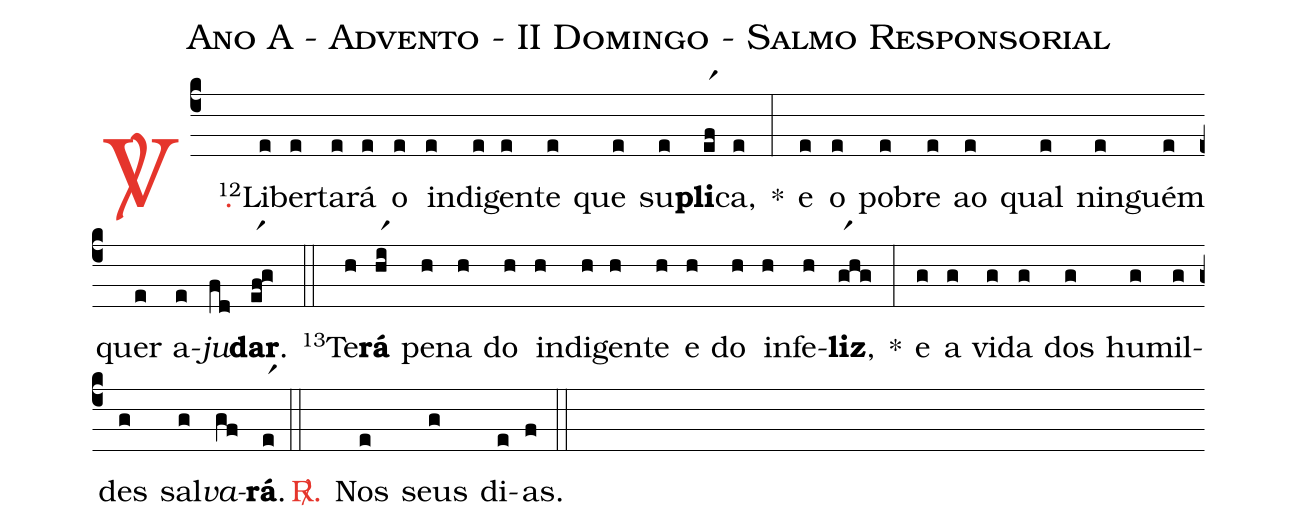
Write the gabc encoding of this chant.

name: Ano A - Advento - II Domingo - Salmo Responsorial;
%%
(c4)

<c><sp>V/</sp>.</c>() <v>\VSup{12}</v>Li(e)ber(e)ta(e)rá(e) o(e) in(e)di(e)gen(e)te(e) que(e) su(e)<b>pli</b>(er1f)ca,(e) *(:)
e(e) o(e) po(e)bre(e) ao(e) qual(e) nin(e)guém(e) quer(e) a(e)<i>ju</i>(fd)<b>dar</b>.(er1f!g)

(::)

<v>\VSup{13}</v>Te(h)<b>rá</b>(hr1i) pe(h)na(h) do(h) in(h)di(h)gen(h)te(h) e(h) do(h) in(h)fe(h)<b>liz</b>,(gr1hg) *(:)
e(g) a(g) vi(g)da(g) dos(g) hu(g)mil(g)des(g) sal(g)<i>va</i>(gf)<b>rá</b>.(er1)

(::)

<c><sp>R/</sp>.</c>() Nos(e) seus(g) di(e)as.(f)

(::)
